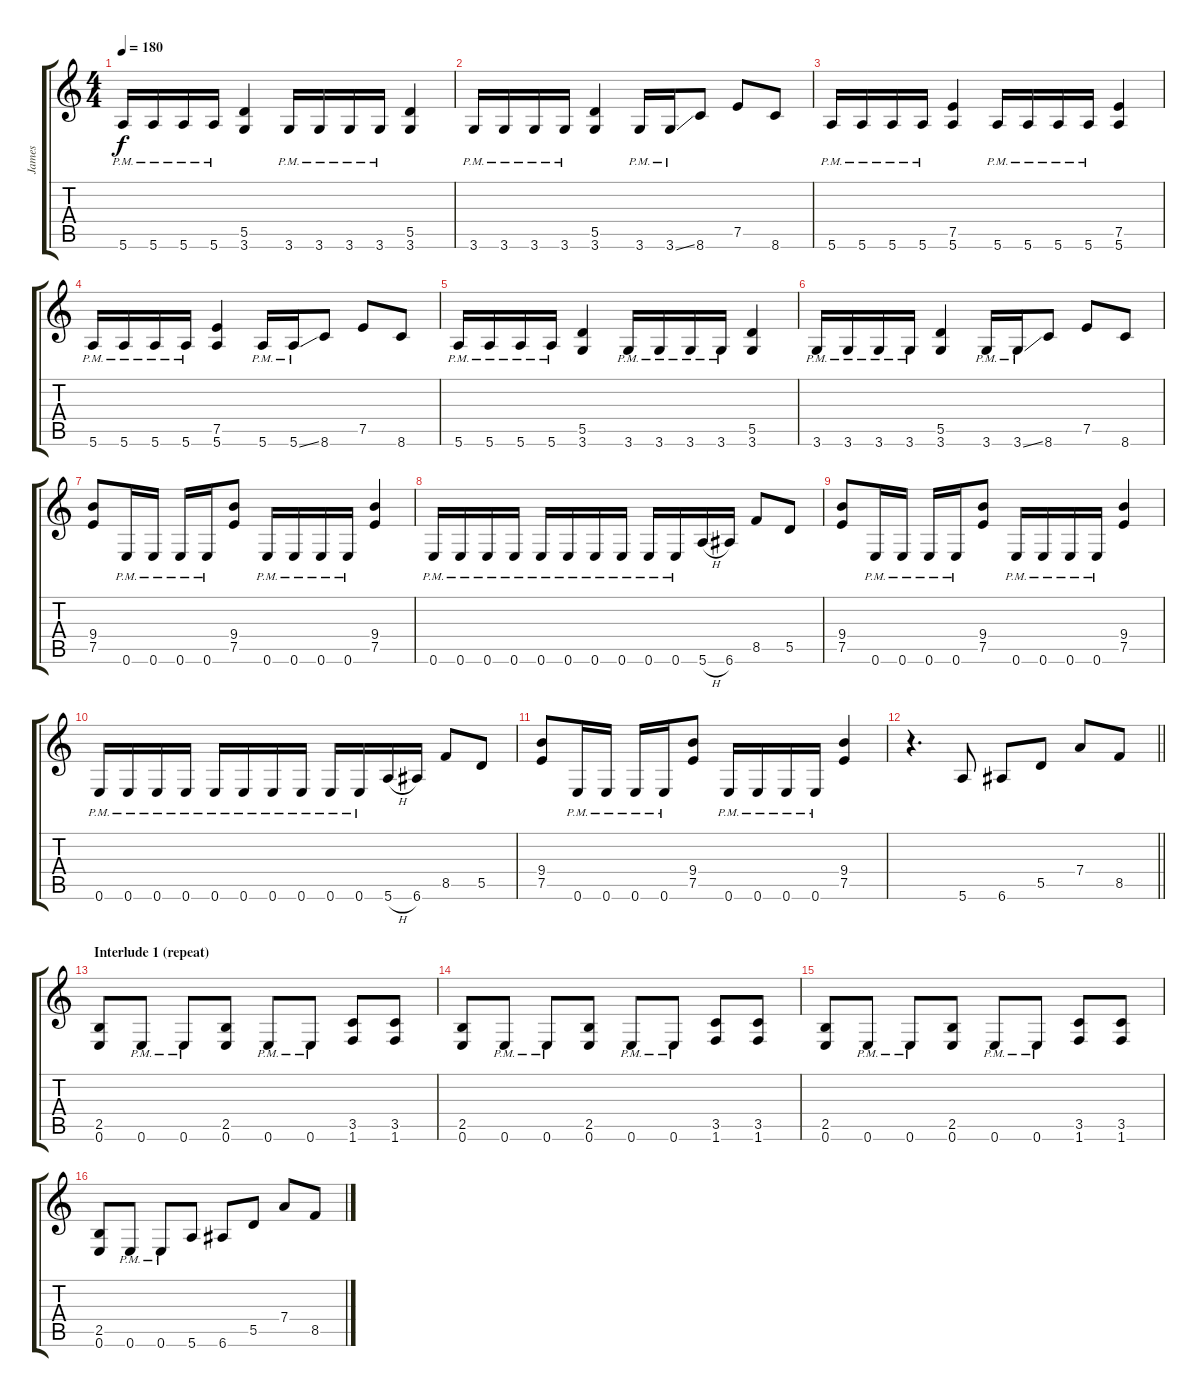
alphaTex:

\track ("James" "James") {instrument distortionguitar}
\staff {score tabs}
\tuning (E4 B3 G3 D3 A2 E2) {hide}
\ts (4 4)
\tempo 180
\clef g2
\ks c
5.6{pm}.16{dy f} 5.6{pm}.16 5.6{pm}.16 5.6{pm}.16 (5.5 3.6).4 3.6{pm}.16 3.6{pm}.16 3.6{pm}.16 3.6{pm}.16 (5.5 3.6).4 |
3.6{pm}.16 3.6{pm}.16 3.6{pm}.16 3.6{pm}.16 (5.5 3.6).4 3.6{pm}.16 3.6{ss pm}.16 8.6.8 7.5.8 8.6.8 |
5.6{pm}.16 5.6{pm}.16 5.6{pm}.16 5.6{pm}.16 (7.5 5.6).4 5.6{pm}.16 5.6{pm}.16 5.6{pm}.16 5.6{pm}.16 (7.5 5.6).4 |
5.6{pm}.16 5.6{pm}.16 5.6{pm}.16 5.6{pm}.16 (7.5 5.6).4 5.6{pm}.16 5.6{ss pm}.16 8.6.8 7.5.8 8.6.8 |
5.6{pm}.16 5.6{pm}.16 5.6{pm}.16 5.6{pm}.16 (5.5 3.6).4 3.6{pm}.16 3.6{pm}.16 3.6{pm}.16 3.6{pm}.16 (5.5 3.6).4 |
3.6{pm}.16 3.6{pm}.16 3.6{pm}.16 3.6{pm}.16 (5.5 3.6).4 3.6{pm}.16 3.6{ss pm}.16 8.6.8 7.5.8 8.6.8 |
(9.4 7.5).8 0.6{pm}.16 0.6{pm}.16 0.6{pm}.16 0.6{pm}.16 (9.4 7.5).8 0.6{pm}.16 0.6{pm}.16 0.6{pm}.16 0.6{pm}.16 (9.4 7.5).4 |
0.6{pm}.16 0.6{pm}.16 0.6{pm}.16 0.6{pm}.16 0.6{pm}.16 0.6{pm}.16 0.6{pm}.16 0.6{pm}.16 0.6{pm}.16 0.6{pm}.16 5.6{h}.16 6.6.16 8.5.8 5.5.8 |
(9.4 7.5).8 0.6{pm}.16 0.6{pm}.16 0.6{pm}.16 0.6{pm}.16 (9.4 7.5).8 0.6{pm}.16 0.6{pm}.16 0.6{pm}.16 0.6{pm}.16 (9.4 7.5).4 |
0.6{pm}.16 0.6{pm}.16 0.6{pm}.16 0.6{pm}.16 0.6{pm}.16 0.6{pm}.16 0.6{pm}.16 0.6{pm}.16 0.6{pm}.16 0.6{pm}.16 5.6{h}.16 6.6.16 8.5.8 5.5.8 |
(9.4 7.5).8 0.6{pm}.16 0.6{pm}.16 0.6{pm}.16 0.6{pm}.16 (9.4 7.5).8 0.6{pm}.16 0.6{pm}.16 0.6{pm}.16 0.6{pm}.16 (9.4 7.5).4 |
\barLineRight lightlight
r.4{d} 5.6.8 6.6.8 5.5.8 7.4.8 8.5.8 |
\section ("" "Interlude 1 (repeat)")
(2.5 0.6).8 0.6{pm}.8 0.6{pm}.8 (2.5 0.6).8 0.6{pm}.8 0.6{pm}.8 (3.5 1.6).8 (3.5 1.6).8 |
(2.5 0.6).8 0.6{pm}.8 0.6{pm}.8 (2.5 0.6).8 0.6{pm}.8 0.6{pm}.8 (3.5 1.6).8 (3.5 1.6).8 |
(2.5 0.6).8 0.6{pm}.8 0.6{pm}.8 (2.5 0.6).8 0.6{pm}.8 0.6{pm}.8 (3.5 1.6).8 (3.5 1.6).8 |
(2.5 0.6).8 0.6{pm}.8 0.6{pm}.8 5.6.8 6.6.8 5.5.8 7.4.8 8.5.8
